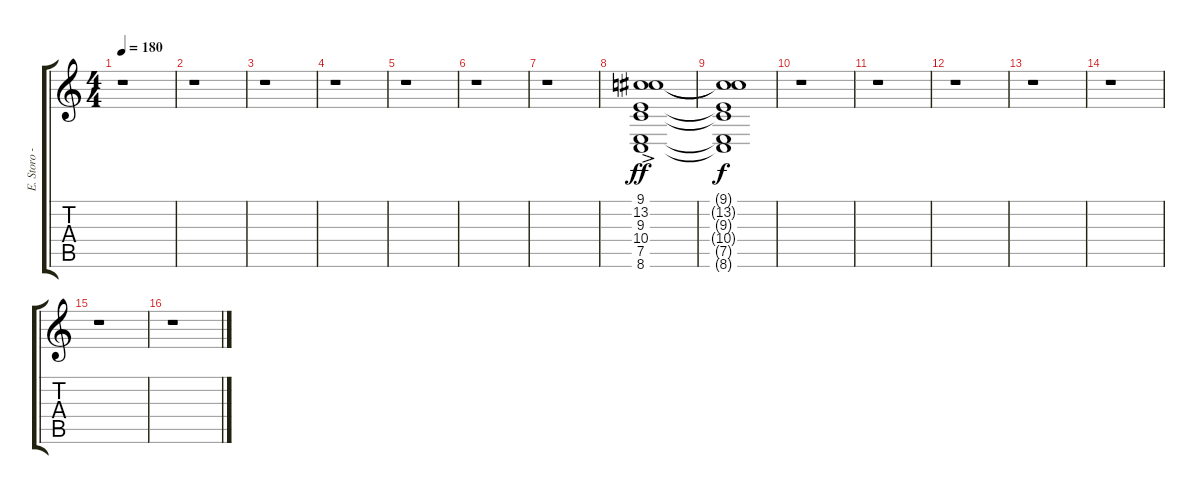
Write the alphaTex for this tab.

\track ("E. Storo - Keyboard" "E. Storo -") {instrument drawbarorgan}
\staff {score tabs}
\tuning (E4 B3 G3 D3 A2 E2) {hide}
\ts (4 4)
\tempo 180
\clef g2
\ks c
r.1{dy f} |
r.1 |
r.1 |
r.1 |
r.1 |
r.1 |
r.1 |
(9.1 13.2 9.3{ac} 10.4 7.5 8.6).1{dy ff volume 16 instrument fx7echoes} |
(9.1{t} 13.2{t} 9.3{t} 10.4{t} 7.5{t} 8.6{t}).1{dy f} |
r.1 |
r.1 |
r.1 |
r.1 |
r.1 |
r.1 |
r.1
